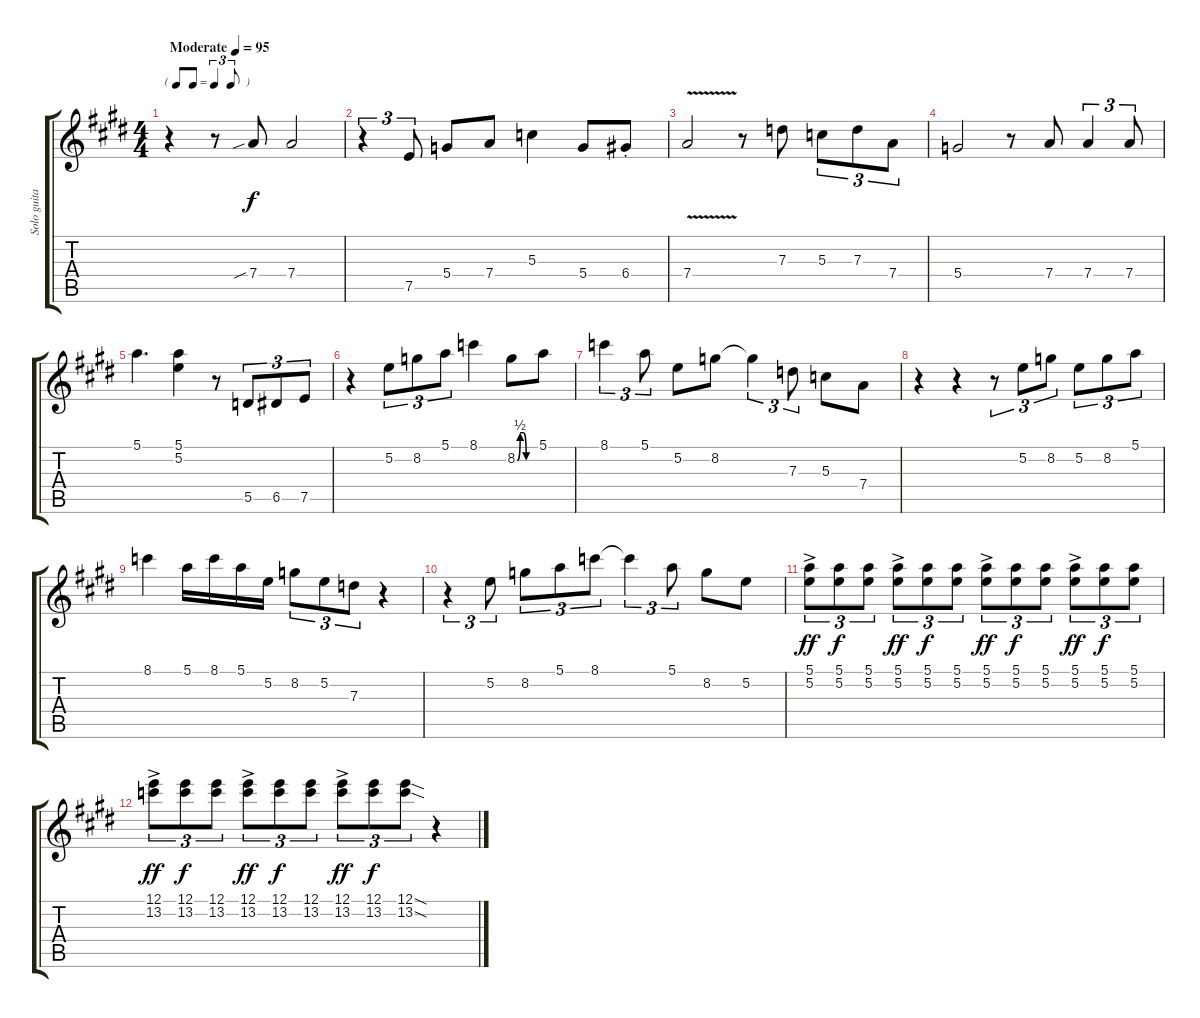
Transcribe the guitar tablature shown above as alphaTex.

\track ("Solo guitar" "Solo guita") {instrument electricguitarclean}
\staff {score tabs}
\tuning (E4 B3 G3 D3 A2 E2) {hide}
\ts (4 4)
\tf triplet8th
\tempo (95 "Moderate")
\clef g2
\ks e
r.4{dy f instrument electricguitarclean} r.8 7.4{sib}.8 7.4.2 |
r.4{tu (3 2)} 7.5.8{tu (3 2)} 5.4.8 7.4.8 5.3.4 5.4.8 6.4{st}.8 |
7.4{v}.2 r.8 7.3.8 5.3.8{tu (3 2)} 7.3.8{tu (3 2)} 7.4.8{tu (3 2)} |
5.4.2 r.8 7.4.8 7.4.4{tu (3 2)} 7.4.8{tu (3 2)} |
5.1.4{d} (5.1 5.2).4 r.8 5.5.8{tu (3 2)} 6.5.8{tu (3 2)} 7.5.8{tu (3 2)} |
r.4 5.2.8{tu (3 2)} 8.2.8{tu (3 2)} 5.1.8{tu (3 2)} 8.1.4 8.2{be (custom 0 0 10 2 20 2 30 0 60 0)}.8 5.1.8 |
8.1.4{tu (3 2)} 5.1.8{tu (3 2)} 5.2.8 8.2.8 8.2{t}.4{tu (3 2)} 7.3.8{tu (3 2)} 5.3.8 7.4.8 |
r.4 r.4 r.8{tu (3 2)} 5.2.8{tu (3 2)} 8.2.8{tu (3 2)} 5.2.8{tu (3 2)} 8.2.8{tu (3 2)} 5.1.8{tu (3 2)} |
8.1.4 5.1.16 8.1.16 5.1.16 5.2.16 8.2.8{tu (3 2)} 5.2.8{tu (3 2)} 7.3.8{tu (3 2)} r.4 |
r.4{tu (3 2)} 5.2.8{tu (3 2)} 8.2.8{tu (3 2)} 5.1.8{tu (3 2)} 8.1.8{tu (3 2)} 8.1{t}.4{tu (3 2)} 5.1.8{tu (3 2)} 8.2.8 5.2.8 |
(5.1{ac} 5.2{ac}).8{tu (3 2) dy ff} (5.1 5.2).8{tu (3 2) dy f} (5.1 5.2).8{tu (3 2)} (5.1{ac} 5.2{ac}).8{tu (3 2) dy ff} (5.1 5.2).8{tu (3 2) dy f} (5.1 5.2).8{tu (3 2)} (5.1{ac} 5.2{ac}).8{tu (3 2) dy ff} (5.1 5.2).8{tu (3 2) dy f} (5.1 5.2).8{tu (3 2)} (5.1{ac} 5.2{ac}).8{tu (3 2) dy ff} (5.1 5.2).8{tu (3 2) dy f} (5.1 5.2).8{tu (3 2)} |
(12.1{ac} 13.2{ac}).8{tu (3 2) dy ff} (12.1 13.2).8{tu (3 2) dy f} (12.1 13.2).8{tu (3 2)} (12.1{ac} 13.2{ac}).8{tu (3 2) dy ff} (12.1 13.2).8{tu (3 2) dy f} (12.1 13.2).8{tu (3 2)} (12.1{ac} 13.2{ac}).8{tu (3 2) dy ff} (12.1 13.2).8{tu (3 2) dy f} (12.1{sod} 13.2{sod}).8{tu (3 2)} r.4
